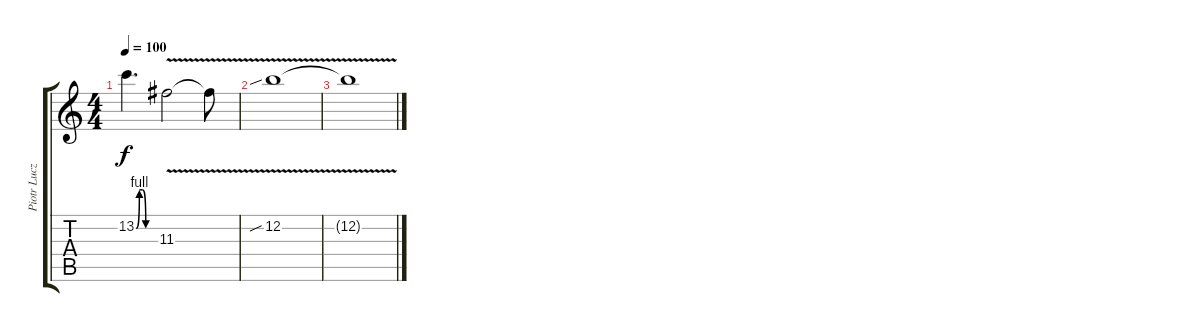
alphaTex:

\track ("Piotr Luczyk" "Piotr Lucz") {instrument distortionguitar}
\staff {score tabs}
\tuning (E4 B3 G3 D3 A2 E2) {hide}
\ts (4 4)
\tempo 100
\clef g2
\ks c
13.2{be (custom 0 0 10 4 20 4 30 0 60 0)}.4{d dy f} 11.3{v}.2 11.3{t}.8 |
12.2{v sib}.1 |
12.2{t}.1
